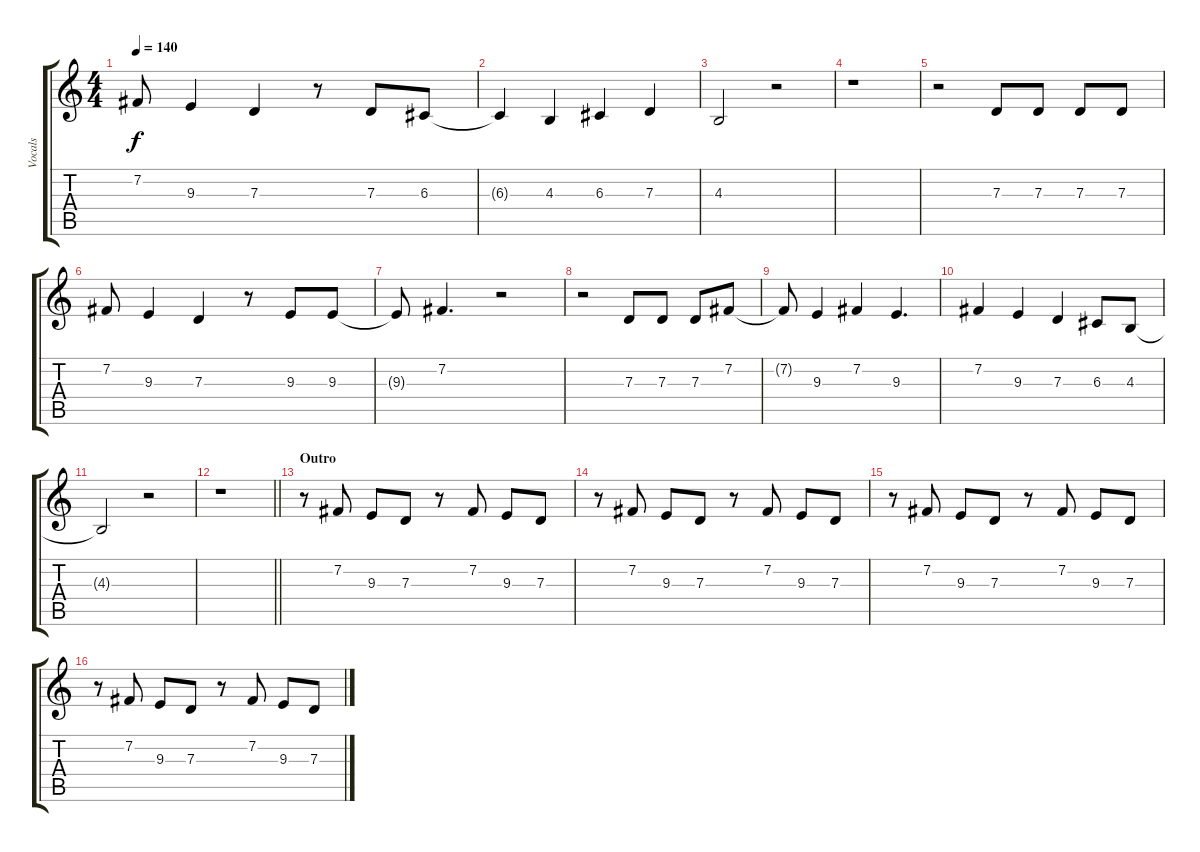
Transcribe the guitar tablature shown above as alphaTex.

\track ("Vocals" "Vocals") {instrument altosax}
\staff {score tabs}
\tuning (E4 B3 G3 D3 A2 E2) {hide}
\ts (4 4)
\tempo 140
\clef g2
\ks c
7.2{t}.8{dy f} 9.3.4 7.3.4 r.8 7.3.8 6.3.8 |
6.3{t}.4 4.3.4 6.3.4 7.3.4 |
4.3.2 r.2 |
r.1 |
r.2 7.3.8 7.3.8 7.3.8 7.3.8 |
7.2.8 9.3.4 7.3.4 r.8 9.3.8 9.3.8 |
9.3{t}.8 7.2.4{d} r.2 |
r.2 7.3.8 7.3.8 7.3.8 7.2.8 |
7.2{t}.8 9.3.4 7.2.4 9.3.4{d} |
7.2.4 9.3.4 7.3.4 6.3.8 4.3.8 |
4.3{t}.2 r.2 |
\barLineRight lightlight
r.1 |
\section ("" "Outro")
r.8 7.2.8 9.3.8 7.3.8 r.8 7.2.8 9.3.8 7.3.8 |
r.8 7.2.8 9.3.8 7.3.8 r.8 7.2.8 9.3.8 7.3.8 |
r.8 7.2.8 9.3.8 7.3.8 r.8 7.2.8 9.3.8 7.3.8 |
r.8 7.2.8 9.3.8 7.3.8 r.8 7.2.8 9.3.8 7.3.8
